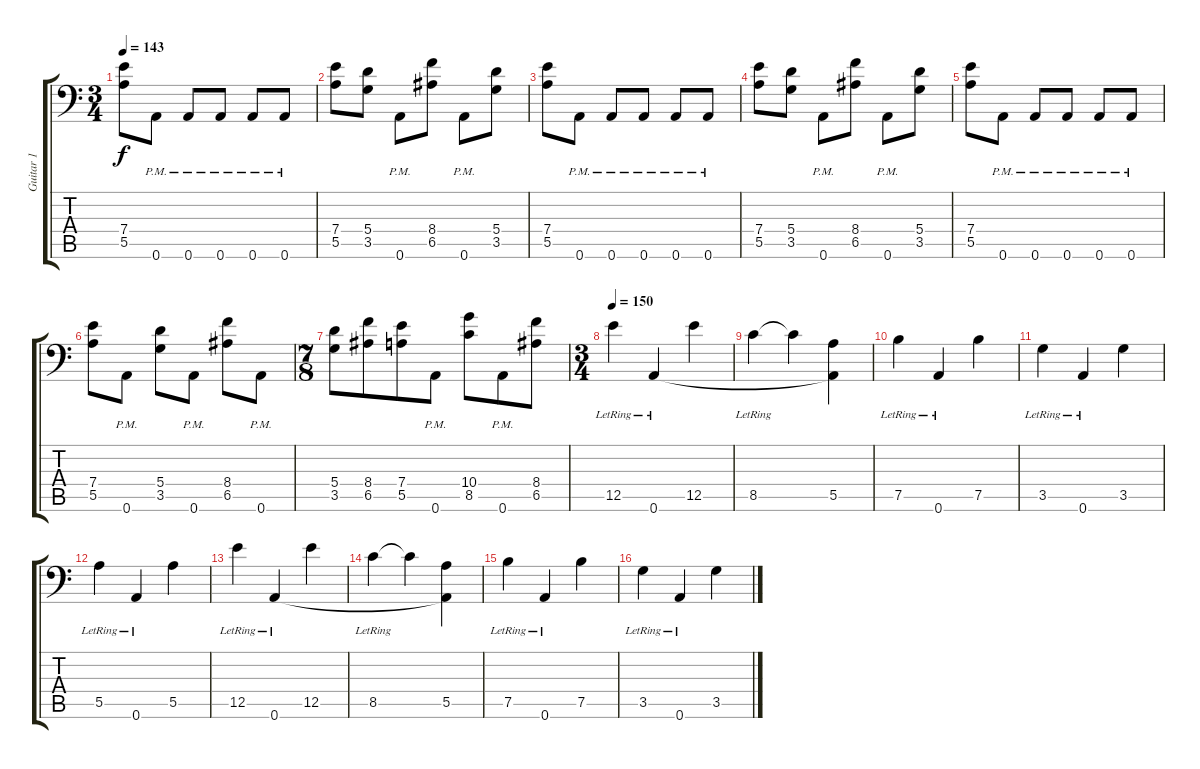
\track ("Guitar 1" "Guitar 1") {instrument electricguitarjazz}
\staff {score tabs}
\tuning (B3 Gb3 D3 A2 E2 A1) {hide}
\ts (3 4)
\tempo 143
\clef f4
\ks c
(7.4 5.5).8{dy f} 0.6{pm}.8 0.6{pm}.8 0.6{pm}.8 0.6{pm}.8 0.6{pm}.8 |
(7.4 5.5).8 (5.4 3.5).8 0.6{pm}.8 (8.4 6.5).8 0.6{pm}.8 (5.4 3.5).8 |
(7.4 5.5).8 0.6{pm}.8 0.6{pm}.8 0.6{pm}.8 0.6{pm}.8 0.6{pm}.8 |
(7.4 5.5).8 (5.4 3.5).8 0.6{pm}.8 (8.4 6.5).8 0.6{pm}.8 (5.4 3.5).8 |
(7.4 5.5).8 0.6{pm}.8 0.6{pm}.8 0.6{pm}.8 0.6{pm}.8 0.6{pm}.8 |
(7.4 5.5).8 0.6{pm}.8 (5.4 3.5).8 0.6{pm}.8 (8.4 6.5).8 0.6{pm}.8 |
\ts (7 8)
(5.4 3.5).8 (8.4 6.5).8 (7.4 5.5).8 0.6{pm}.8 (10.4 8.5).8 0.6{pm}.8 (8.4 6.5).8 |
\ts (3 4)
\tempo 150
12.5{lr}.4{volume 10 balance 8 instrument electricguitarjazz} 0.6{lr}.4 12.5.4 |
8.5{lr}.4{volume 13 instrument electricguitarjazz} 8.5{t}.4 (5.5 0.6{t}).4 |
7.5{lr}.4 0.6{lr}.4 7.5.4 |
3.5{lr}.4 0.6{lr}.4 3.5.4 |
5.5{lr}.4 0.6{lr}.4 5.5.4 |
12.5{lr}.4 0.6{lr}.4 12.5.4 |
8.5{lr}.4 8.5{t}.4 (5.5 0.6{t}).4 |
7.5{lr}.4 0.6{lr}.4 7.5.4 |
3.5{lr}.4 0.6{lr}.4 3.5.4
